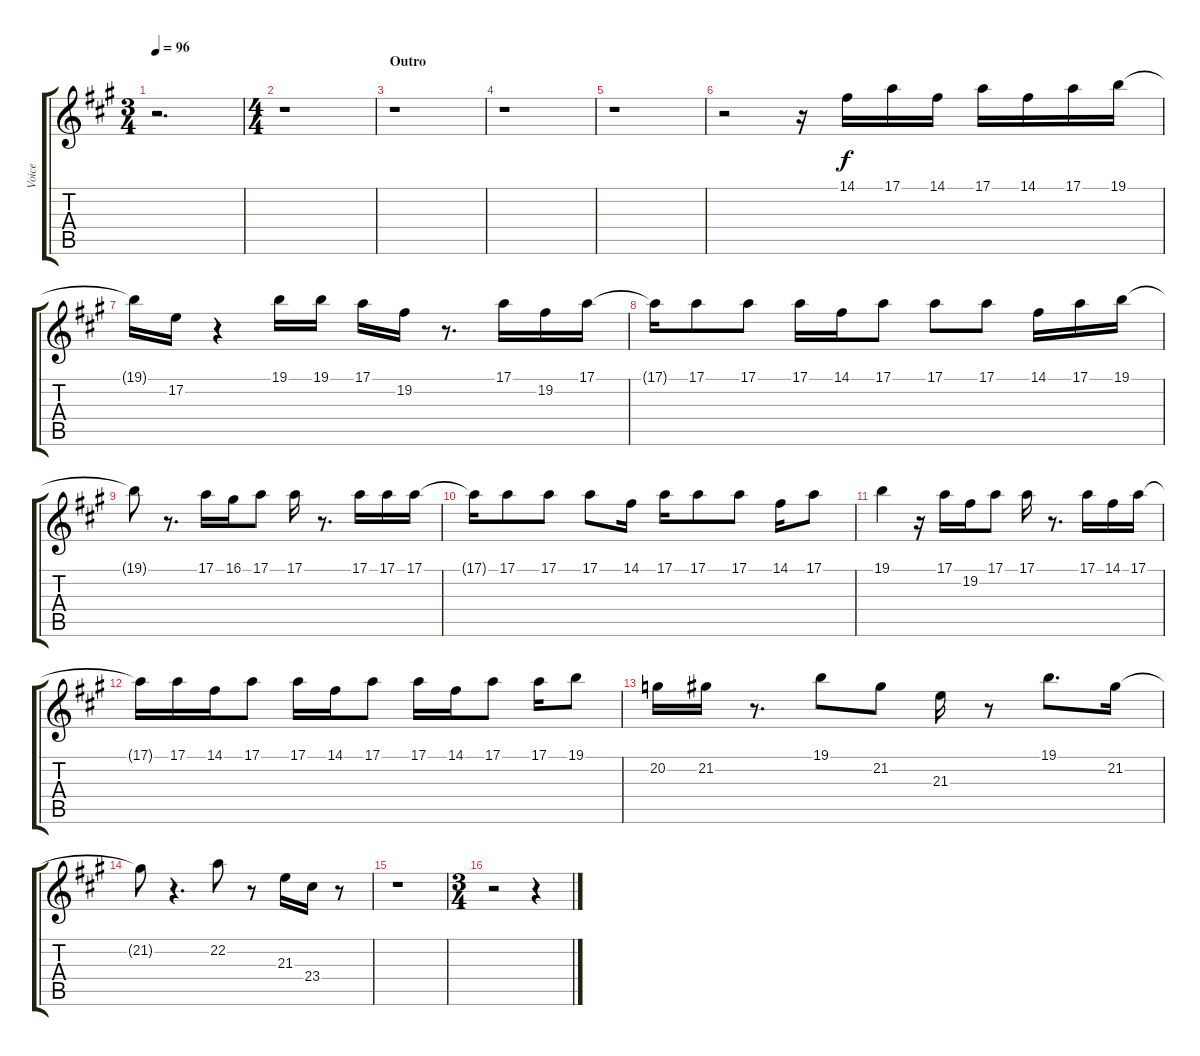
\track ("Voice" "Voice") {instrument lead6voice}
\staff {score tabs}
\tuning (E4 B3 G3 D3 A2 E2) {hide}
\ts (3 4)
\tempo 96
\clef g2
\ks a
r.2{d dy f} |
\ts (4 4)
r.1 |
\section ("" "Outro")
r.1 |
r.1 |
r.1 |
r.2 r.16 14.1.16 17.1.16 14.1.16 17.1.16 14.1.16 17.1.16 19.1.16 |
19.1{t}.16 17.2.16 r.4 19.1.16 19.1.16 17.1.16 19.2.16 r.8{d} 17.1.16 19.2.16 17.1.16 |
17.1{t}.16 17.1.8 17.1.8 17.1.16 14.1.16 17.1.8 17.1.8 17.1.8 14.1.16 17.1.16 19.1.16 |
19.1{t}.8 r.8{d} 17.1.16 16.1.16 17.1.8 17.1.16 r.8{d} 17.1.16 17.1.16 17.1.16 |
17.1{t}.16 17.1.8 17.1.8 17.1.8 14.1.16 17.1.16 17.1.8 17.1.8 14.1.16 17.1.8 |
19.1.4 r.16 17.1.16 19.2.16 17.1.8 17.1.16 r.8{d} 17.1.16 14.1.16 17.1.16 |
17.1{t}.16 17.1.16 14.1.16 17.1.8 17.1.16 14.1.16 17.1.8 17.1.16 14.1.16 17.1.8 17.1.16 19.1.8 |
20.2.16 21.2.16 r.8{d} 19.1.8 21.2.8 21.3.16 r.8 19.1.8{d} 21.2.16 |
21.2{t}.8 r.4{d} 22.2.8 r.8 21.3.16 23.4.16 r.8 |
r.1 |
\ts (3 4)
r.2 r.4
